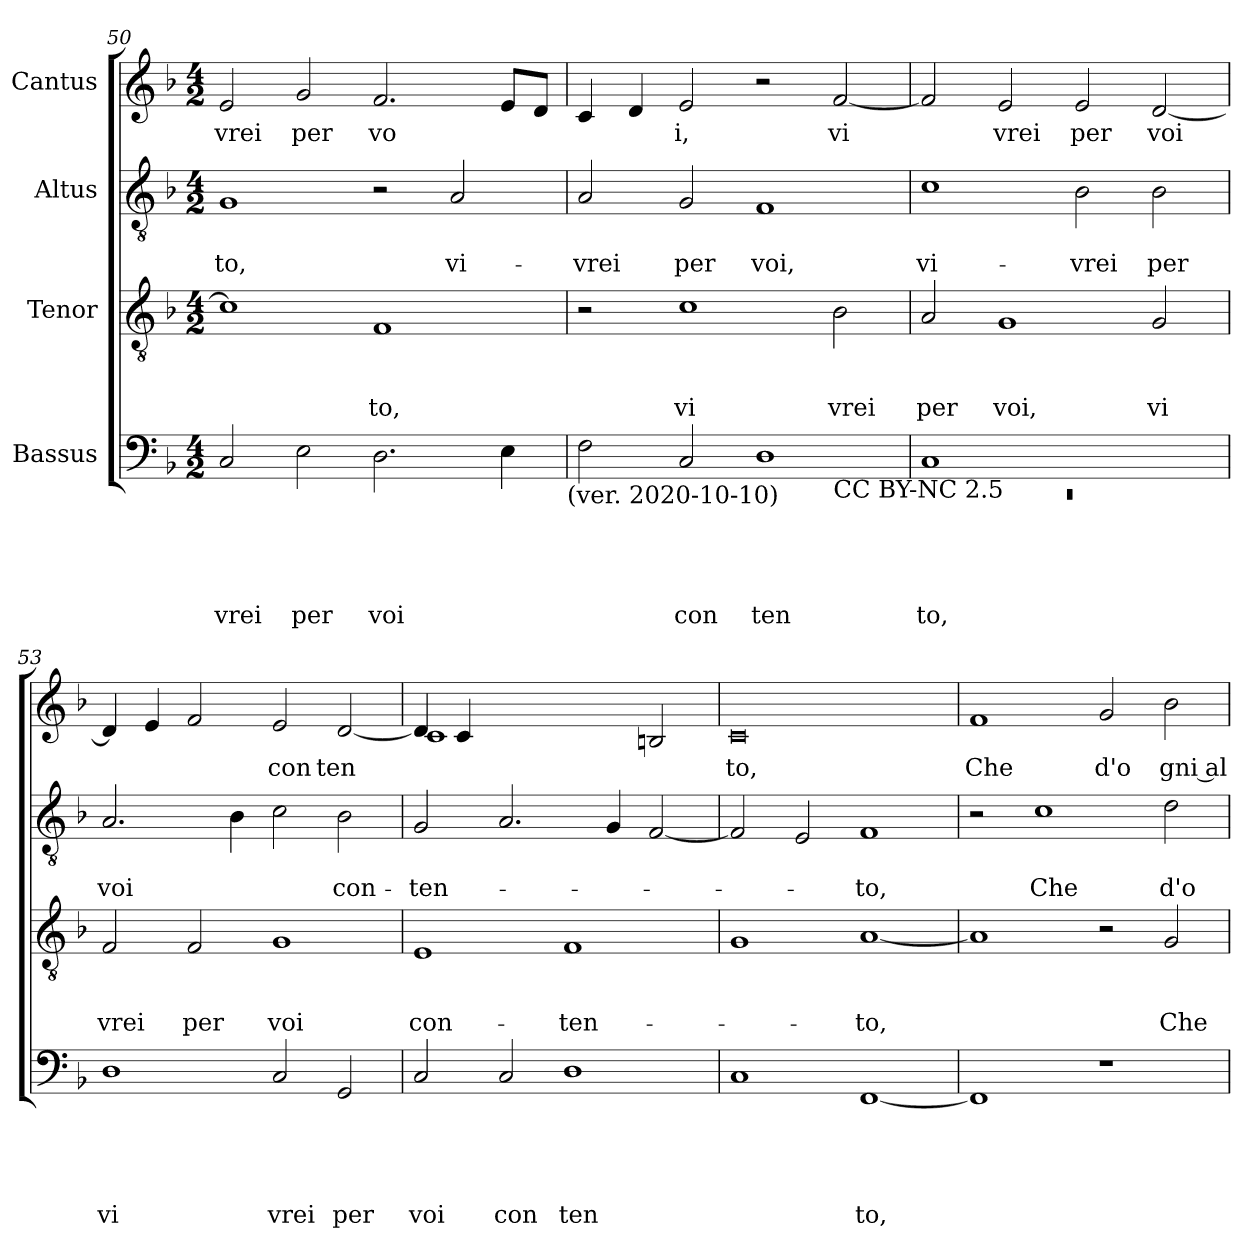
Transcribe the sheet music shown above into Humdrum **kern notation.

**kern	**text	**text	**text	**text	**text	**kern	**text	**text	**text	**kern	**text	**text	**kern	**text
*part4	*part4	*part4	*part4	*part4	*part4	*part3	*part3	*part3	*part3	*part2	*part2	*part2	*part1	*part1
*staff4	*staff4	*staff4	*staff4	*staff4	*staff4	*staff3	*staff3	*staff3	*staff3	*staff2	*staff2	*staff2	*staff1	*staff1
*I"Bassus	*	*	*	*	*	*I"Tenor	*	*	*	*I"Altus	*	*	*I"Cantus	*
*clefF4	*	*	*	*	*	*clefGv2	*	*	*	*clefGv2	*	*	*clefG2	*
*ITrd-3c-5	*	*	*	*	*	*	*	*	*	*ITrd-3c-5	*	*	*ITrd-3c-5	*
*k[b-e-]	*	*	*	*	*	*k[b-]	*	*	*	*k[b-e-]	*	*	*k[b-e-]	*
*B-:	*	*	*	*	*	*F:	*	*	*	*B-:	*	*	*B-:	*
*M4/2	*	*	*	*	*	*M4/2	*	*	*	*M4/2	*	*	*M4/2	*
=50	=50	=50	=50	=50	=50	=50	=50	=50	=50	=50	=50	=50	=50	=50
!	!	!	!	!	!LO:LY:b	!	!	!	!	!	!	!LO:LY:b	!	!LO:LY:b
2F/	.	.	.	.	vrei	1c]	.	.	.	1c	.	-to,	2a/	vrei
!	!	!	!	!	!LO:LY:b	!	!	!	!	!	!	!	!	!LO:LY:b
2A\	.	.	.	.	per	.	.	.	.	.	.	.	2cc/	per
!	!	!	!	!	!LO:LY:b	!	!	!	!LO:LY:b	!	!	!	!	!LO:LY:b
2.G\	.	.	.	.	voi	1F	.	.	to,	2r	.	.	2.b-/	vo
!	!	!	!	!	!	!	!	!	!	!	!	!LO:LY:b	!	!
.	.	.	.	.	.	.	.	.	.	2d/	.	vi-	.	.
4A\	.	.	.	.	.	.	.	.	.	.	.	.	8a/L	.
.	.	.	.	.	.	.	.	.	.	.	.	.	8g/J	.
!LO:TX:b:t=(ver. 2020-10-10)	!	!	!	!	!	!	!	!	!	!	!	!	!	!
=51	=51	=51	=51	=51	=51	=51	=51	=51	=51	=51	=51	=51	=51	=51
!	!	!	!	!	!	!	!	!	!	!	!	!LO:LY:b	!	!
*^	*	*	*	*	*	*	*	*	*	*	*	*	*	*
2B-\	1.ryy	.	.	.	.	.	2r	.	.	.	2d/	.	-vrei	4f/	.
.	.	.	.	.	.	.	.	.	.	.	.	.	.	4g/	.
!	!	!	!	!	!	!LO:LY:b	!	!	!	!LO:LY:b	!	!	!LO:LY:b	!	!LO:LY:b
2F/	.	.	.	.	.	con	1c	.	.	vi	2c/	.	per	2a/	i,
!	!	!	!	!	!	!LO:LY:b	!	!	!	!	!	!	!LO:LY:b	!	!
1G	.	.	.	.	.	ten	.	.	.	.	1B-	.	voi,	2r	.
!	!LO:TX:b:t=CC BY-NC 2.5	!	!	!	!	!	!	!	!	!	!	!	!	!	!
!	!	!	!	!	!	!	!	!	!	!LO:LY:b	!	!	!	!	!LO:LY:b
.	2ryy	.	.	.	.	.	2B-\	.	.	vrei	.	.	.	[<2b-/	vi
=52	=52	=52	=52	=52	=52	=52	=52	=52	=52	=52	=52	=52	=52	=52	=52
!	!LO:N:vis=1	!	!	!	!	!LO:LY:b	!	!	!	!LO:LY:b	!	!	!LO:LY:b	!	!
1F	0rEE	.	.	.	.	to,	2A/	.	.	per	1f	.	vi-	2b-/]	.
!	!	!	!	!	!	!	!	!	!	!LO:LY:b	!	!	!	!	!LO:LY:b
.	.	.	.	.	.	.	1G	.	.	voi,	.	.	.	2a/	vrei
!	!	!	!	!	!	!	!	!	!	!	!	!	!LO:LY:b	!	!LO:LY:b
1ryy	.	.	.	.	.	.	.	.	.	.	2e-\	.	-vrei	2a/	per
!	!	!	!	!	!	!	!	!	!	!LO:LY:b	!	!	!LO:LY:b	!	!LO:LY:b
.	.	.	.	.	.	.	2G/	.	.	vi	2e-\	.	per	[<2g/	voi
*v	*v	*	*	*	*	*	*	*	*	*	*	*	*	*	*
=53	=53	=53	=53	=53	=53	=53	=53	=53	=53	=53	=53	=53	=53	=53
!	!	!	!	!	!LO:LY:b	!	!	!	!LO:LY:b	!	!	!LO:LY:b	!	!
1G	.	.	.	.	vi	2F/	.	.	vrei	2.d/	.	voi	4g/]	.
.	.	.	.	.	.	.	.	.	.	.	.	.	4a/	.
!	!	!	!	!	!	!	!	!	!LO:LY:b	!	!	!	!	!
.	.	.	.	.	.	2F/	.	.	per	.	.	.	2b-/	.
.	.	.	.	.	.	.	.	.	.	4e-\	.	.	.	.
!	!	!	!	!	!LO:LY:b	!	!	!	!LO:LY:b	!	!	!	!	!LO:LY:b
2F/	.	.	.	.	vrei	1G	.	.	voi	2f\	.	.	2a/	con
!	!	!	!	!	!LO:LY:b	!	!	!	!	!	!	!LO:LY:b	!	!LO:LY:b
2C/	.	.	.	.	per	.	.	.	.	2e-\	.	con-	[<2g/	ten
!!LO:PB:g=z
=54	=54	=54	=54	=54	=54	=54	=54	=54	=54	=54	=54	=54	=54	=54
!	!	!	!	!	!LO:LY:b	!	!	!	!LO:LY:b	!	!	!LO:LY:b	!	!
*	*	*	*	*	*	*	*	*	*	*	*	*	*^	*
2F/	.	.	.	.	voi	1E	.	.	con-	2c/	.	-ten-	4g/]	1f	.
.	.	.	.	.	.	.	.	.	.	.	.	.	4f/	.	.
!	!	!	!	!	!LO:LY:b	!	!	!	!	!	!	!	!	!	!
2F/	.	.	.	.	con	.	.	.	.	2.d/	.	.	1ryy	.	.
!	!	!	!	!	!LO:LY:b	!	!	!	!LO:LY:b	!	!	!	!	!	!
1G	.	.	.	.	ten	1F	.	.	-ten-	.	.	.	.	1ryy	.
.	.	.	.	.	.	.	.	.	.	4c/	.	.	.	.	.
.	.	.	.	.	.	.	.	.	.	[<2B-/	.	.	2e/	.	.
*	*	*	*	*	*	*	*	*	*	*	*	*	*v	*v	*
=55	=55	=55	=55	=55	=55	=55	=55	=55	=55	=55	=55	=55	=55	=55
!	!	!	!	!	!	!	!	!	!	!	!	!	!	!LO:LY:b
1F	.	.	.	.	.	1G	.	.	.	2B-/]	.	.	0f	to,
.	.	.	.	.	.	.	.	.	.	2A/	.	.	.	.
!	!	!	!	!	!LO:LY:b	!	!	!	!LO:LY:b	!	!	!LO:LY:b	!	!
[<1BB-	.	.	.	.	to,	[<1A	.	.	-to,	1B-	.	-to,	.	.
=56	=56	=56	=56	=56	=56	=56	=56	=56	=56	=56	=56	=56	=56	=56
!	!	!	!	!	!	!	!	!	!	!	!	!	!	!LO:LY:b
1BB-]	.	.	.	.	.	1A]	.	.	.	2r	.	.	1b-	Che
!	!	!	!	!	!	!	!	!	!	!	!	!LO:LY:b	!	!
.	.	.	.	.	.	.	.	.	.	1f	.	Che	.	.
!	!	!	!	!	!	!	!	!	!	!	!	!	!	!LO:LY:b
1r	.	.	.	.	.	2r	.	.	.	.	.	.	2cc/	d'o
!	!	!	!	!	!	!	!	!	!LO:LY:b	!	!	!LO:LY:b	!	!LO:LY:b:rj
.	.	.	.	.	.	2G/	.	.	Che	2g\	.	d'o-	2ee-\	gni al
=	=	=	=	=	=	=	=	=	=	=	=	=	=	=
*-	*-	*-	*-	*-	*-	*-	*-	*-	*-	*-	*-	*-	*-	*-
